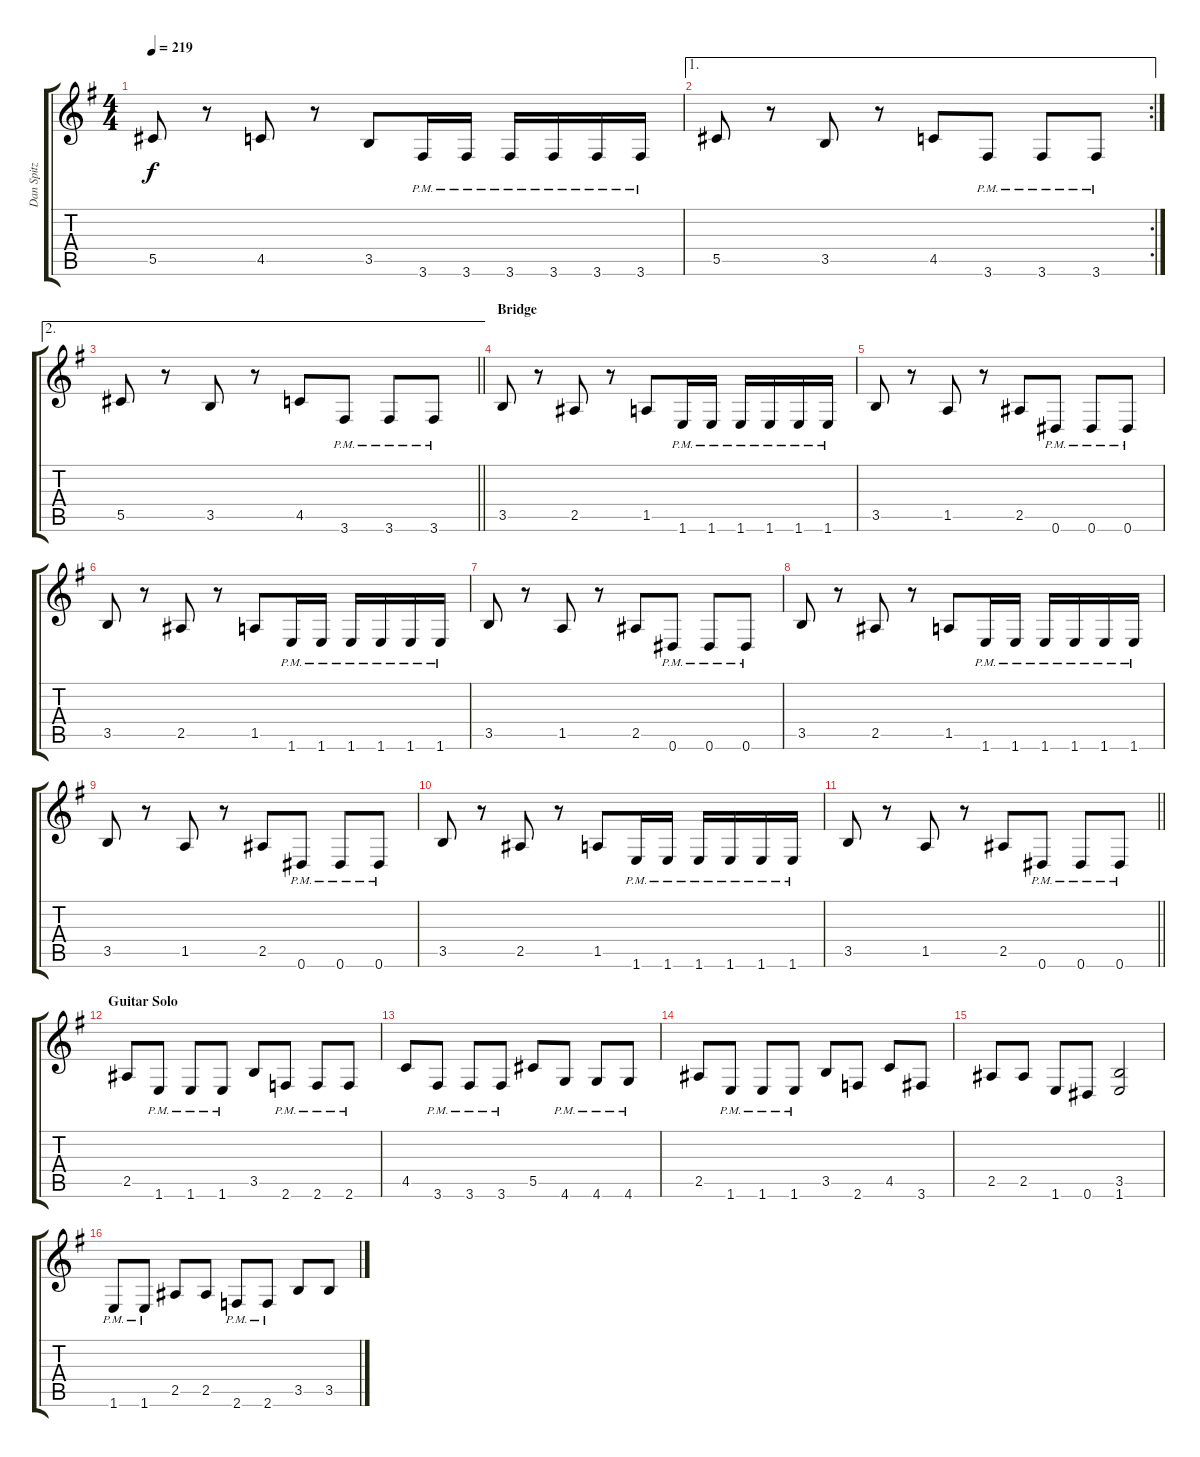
\track ("Dan Spitz" "Dan Spitz") {instrument overdrivenguitar}
\staff {score tabs}
\tuning (Eb4 Bb3 Gb3 Db3 Ab2 Eb2) {hide}
\ts (4 4)
\tempo 219
\clef g2
\ks g
5.5.8{dy f} r.8 4.5.8 r.8 3.5.8 3.6{pm}.16 3.6{pm}.16 3.6{pm}.16 3.6{pm}.16 3.6{pm}.16 3.6{pm}.16 |
\ae 1
\rc 2
5.5.8 r.8 3.5.8 r.8 4.5.8 3.6{pm}.8 3.6{pm}.8 3.6{pm}.8 |
\ae 2
\barLineRight lightlight
5.5.8 r.8 3.5.8 r.8 4.5.8 3.6{pm}.8 3.6{pm}.8 3.6{pm}.8 |
\section ("" "Bridge")
3.5.8 r.8 2.5.8 r.8 1.5.8 1.6{pm}.16 1.6{pm}.16 1.6{pm}.16 1.6{pm}.16 1.6{pm}.16 1.6{pm}.16 |
3.5.8 r.8 1.5.8 r.8 2.5.8 0.6{pm}.8 0.6{pm}.8 0.6{pm}.8 |
3.5.8 r.8 2.5.8 r.8 1.5.8 1.6{pm}.16 1.6{pm}.16 1.6{pm}.16 1.6{pm}.16 1.6{pm}.16 1.6{pm}.16 |
3.5.8 r.8 1.5.8 r.8 2.5.8 0.6{pm}.8 0.6{pm}.8 0.6{pm}.8 |
3.5.8 r.8 2.5.8 r.8 1.5.8 1.6{pm}.16 1.6{pm}.16 1.6{pm}.16 1.6{pm}.16 1.6{pm}.16 1.6{pm}.16 |
3.5.8 r.8 1.5.8 r.8 2.5.8 0.6{pm}.8 0.6{pm}.8 0.6{pm}.8 |
3.5.8 r.8 2.5.8 r.8 1.5.8 1.6{pm}.16 1.6{pm}.16 1.6{pm}.16 1.6{pm}.16 1.6{pm}.16 1.6{pm}.16 |
\barLineRight lightlight
3.5.8 r.8 1.5.8 r.8 2.5.8 0.6{pm}.8 0.6{pm}.8 0.6{pm}.8 |
\section ("" "Guitar Solo")
2.5.8 1.6{pm}.8 1.6{pm}.8 1.6{pm}.8 3.5.8 2.6{pm}.8 2.6{pm}.8 2.6{pm}.8 |
4.5.8 3.6{pm}.8 3.6{pm}.8 3.6{pm}.8 5.5.8 4.6{pm}.8 4.6{pm}.8 4.6{pm}.8 |
2.5.8 1.6{pm}.8 1.6{pm}.8 1.6{pm}.8 3.5.8 2.6.8 4.5.8 3.6.8 |
2.5.8 2.5.8 1.6.8 0.6.8 (3.5 1.6).2 |
1.6{pm}.8 1.6{pm}.8 2.5.8 2.5.8 2.6{pm}.8 2.6{pm}.8 3.5.8 3.5.8
